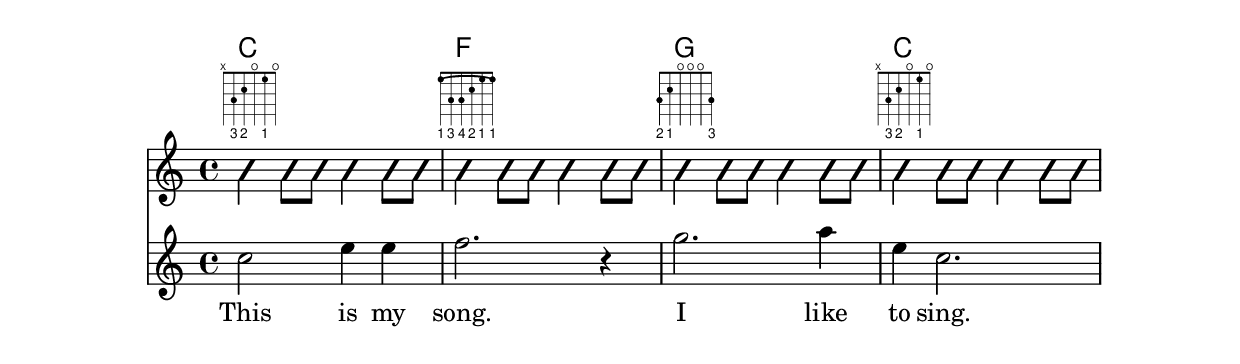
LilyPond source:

%% Do not edit this file; it is automatically
%% generated from LSR http://lsr.dsi.unimi.it
%% This file is in the public domain.
\version "2.13.16"

\header {
  lsrtags = "rhythms, fretted-strings"

%% Translation of GIT committish: 1d589aa04c20d7711bf662618adbdd6d445db29d
  texidoces = "
Para la música de guitarra, es posible mostrar los ritmos de rasgueo,
además de las notas de la melodía, acordes y diagramas de posiciones.

"
  doctitlees = "Ritmos rasgueados de guitarra"


%% Translation of GIT committish: 0a868be38a775ecb1ef935b079000cebbc64de40
  texidocde = "
In Guitarrennotation kann neben Melodie, Akkordbezeichnungen und
Bunddiagrammen auch der Schlagrhythmus angegeben werden.

"
  doctitlede = "Schlagrhythmus für Guitarren"



%% Translation of GIT committish: 015b8e65e5e9a74cea1618b597402b5b74f89b89
  texidocfr = "
En matière de notation pour guitare, il arrive que soient indiqués les
@qq{coups de gratte} en plus de la mélodie, grilles d'accords et
diagrammes de tablature.

"
  doctitlefr = "Rythmique et guitare"

  texidoc = "
For guitar music, it is possible to show strum rhythms, along with
melody notes, chord names and fret diagrams.

"
  doctitle = "Guitar strum rhythms"
} % begin verbatim

\include "predefined-guitar-fretboards.ly"
<<
  \new ChordNames {
    \chordmode {
      c1 | f | g | c
    }
  }
  \new FretBoards {
    \chordmode {
      c1 | f | g | c
    }
  }
  \new Voice \with {
    \consists "Pitch_squash_engraver"
  } {
    \relative c'' {
      \improvisationOn
      c4 c8 c c4 c8 c
      f4 f8 f f4 f8 f
      g4 g8 g g4 g8 g
      c4 c8 c c4 c8 c
    }
  }
  \new Voice = "melody" {
    \relative c'' {
      c2 e4 e4
      f2. r4
      g2. a4
      e4 c2.
    }
  }
  \new Lyrics {
    \lyricsto "melody" {
      This is my song.
      I like to sing.
    }
  }
>>

